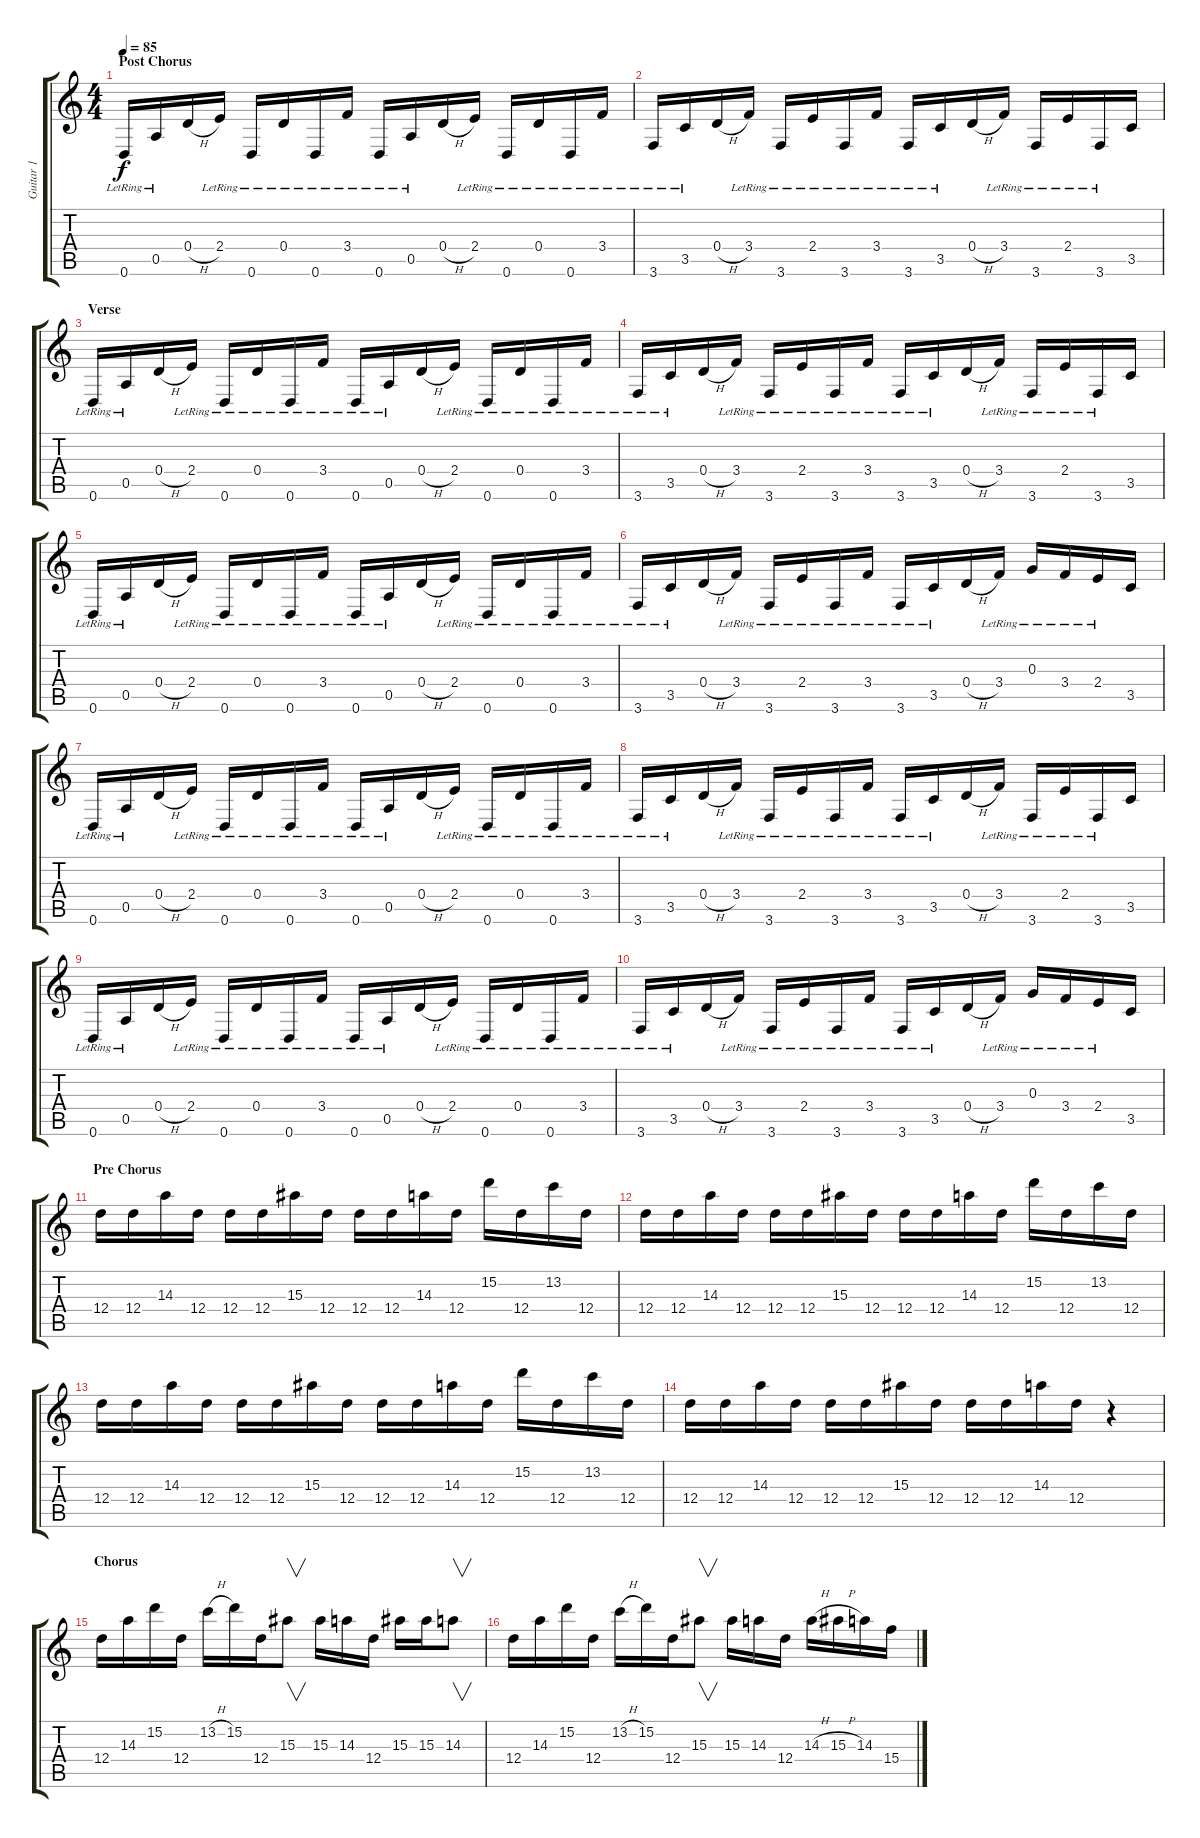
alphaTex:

\track ("Guitar 1" "Guitar 1") {instrument overdrivenguitar}
\staff {score tabs}
\tuning (E4 B3 G3 D3 A2 D2) {hide}
\ts (4 4)
\section ("" "Post Chorus")
\tempo 85
\clef g2
\ks c
0.6{lr}.16{dy f instrument electricguitarclean} 0.5{lr}.16 0.4{h}.16 2.4{lr}.16 0.6{lr}.16 0.4{lr}.16 0.6{lr}.16 3.4{lr}.16 0.6{lr}.16 0.5{lr}.16 0.4{h}.16 2.4{lr}.16 0.6{lr}.16 0.4{lr}.16 0.6{lr}.16 3.4{lr}.16 |
3.6{lr}.16 3.5{lr}.16 0.4{h}.16 3.4{lr}.16 3.6{lr}.16 2.4{lr}.16 3.6{lr}.16 3.4{lr}.16 3.6{lr}.16 3.5{lr}.16 0.4{h}.16 3.4{lr}.16 3.6{lr}.16 2.4{lr}.16 3.6{lr}.16 3.5.16 |
\section ("" "Verse")
0.6{lr}.16 0.5{lr}.16 0.4{h}.16 2.4{lr}.16 0.6{lr}.16 0.4{lr}.16 0.6{lr}.16 3.4{lr}.16 0.6{lr}.16 0.5{lr}.16 0.4{h}.16 2.4{lr}.16 0.6{lr}.16 0.4{lr}.16 0.6{lr}.16 3.4{lr}.16 |
3.6{lr}.16 3.5{lr}.16 0.4{h}.16 3.4{lr}.16 3.6{lr}.16 2.4{lr}.16 3.6{lr}.16 3.4{lr}.16 3.6{lr}.16 3.5{lr}.16 0.4{h}.16 3.4{lr}.16 3.6{lr}.16 2.4{lr}.16 3.6{lr}.16 3.5.16 |
0.6{lr}.16 0.5{lr}.16 0.4{h}.16 2.4{lr}.16 0.6{lr}.16 0.4{lr}.16 0.6{lr}.16 3.4{lr}.16 0.6{lr}.16 0.5{lr}.16 0.4{h}.16 2.4{lr}.16 0.6{lr}.16 0.4{lr}.16 0.6{lr}.16 3.4{lr}.16 |
3.6{lr}.16 3.5{lr}.16 0.4{h}.16 3.4{lr}.16 3.6{lr}.16 2.4{lr}.16 3.6{lr}.16 3.4{lr}.16 3.6{lr}.16 3.5{lr}.16 0.4{h}.16 3.4{lr}.16 0.3{lr}.16 3.4{lr}.16 2.4{lr}.16 3.5.16 |
0.6{lr}.16 0.5{lr}.16 0.4{h}.16 2.4{lr}.16 0.6{lr}.16 0.4{lr}.16 0.6{lr}.16 3.4{lr}.16 0.6{lr}.16 0.5{lr}.16 0.4{h}.16 2.4{lr}.16 0.6{lr}.16 0.4{lr}.16 0.6{lr}.16 3.4{lr}.16 |
3.6{lr}.16 3.5{lr}.16 0.4{h}.16 3.4{lr}.16 3.6{lr}.16 2.4{lr}.16 3.6{lr}.16 3.4{lr}.16 3.6{lr}.16 3.5{lr}.16 0.4{h}.16 3.4{lr}.16 3.6{lr}.16 2.4{lr}.16 3.6{lr}.16 3.5.16 |
0.6{lr}.16 0.5{lr}.16 0.4{h}.16 2.4{lr}.16 0.6{lr}.16 0.4{lr}.16 0.6{lr}.16 3.4{lr}.16 0.6{lr}.16 0.5{lr}.16 0.4{h}.16 2.4{lr}.16 0.6{lr}.16 0.4{lr}.16 0.6{lr}.16 3.4{lr}.16 |
3.6{lr}.16 3.5{lr}.16 0.4{h}.16 3.4{lr}.16 3.6{lr}.16 2.4{lr}.16 3.6{lr}.16 3.4{lr}.16 3.6{lr}.16 3.5{lr}.16 0.4{h}.16 3.4{lr}.16 0.3{lr}.16 3.4{lr}.16 2.4{lr}.16 3.5.16 |
\section ("" "Pre Chorus")
12.4.16{instrument overdrivenguitar} 12.4.16 14.3.16 12.4.16 12.4.16 12.4.16 15.3.16 12.4.16 12.4.16 12.4.16 14.3.16 12.4.16 15.2.16 12.4.16 13.2.16 12.4.16 |
12.4.16 12.4.16 14.3.16 12.4.16 12.4.16 12.4.16 15.3.16 12.4.16 12.4.16 12.4.16 14.3.16 12.4.16 15.2.16 12.4.16 13.2.16 12.4.16 |
12.4.16 12.4.16 14.3.16 12.4.16 12.4.16 12.4.16 15.3.16 12.4.16 12.4.16 12.4.16 14.3.16 12.4.16 15.2.16 12.4.16 13.2.16 12.4.16 |
12.4.16 12.4.16 14.3.16 12.4.16 12.4.16 12.4.16 15.3.16 12.4.16 12.4.16 12.4.16 14.3.16 12.4.16 r.4 |
\section ("" "Chorus")
12.4.16 14.3.16 15.2.16 12.4.16 13.2{h}.16 15.2.16 12.4.16 15.3.8{v} 15.3.16 14.3.16 12.4.16 15.3.16 15.3.16 14.3.8{v} |
12.4.16 14.3.16 15.2.16 12.4.16 13.2{h}.16 15.2.16 12.4.16 15.3.8{v} 15.3.16 14.3.16 12.4.16 14.3{h}.16 15.3{h}.16 14.3.16 15.4.16
